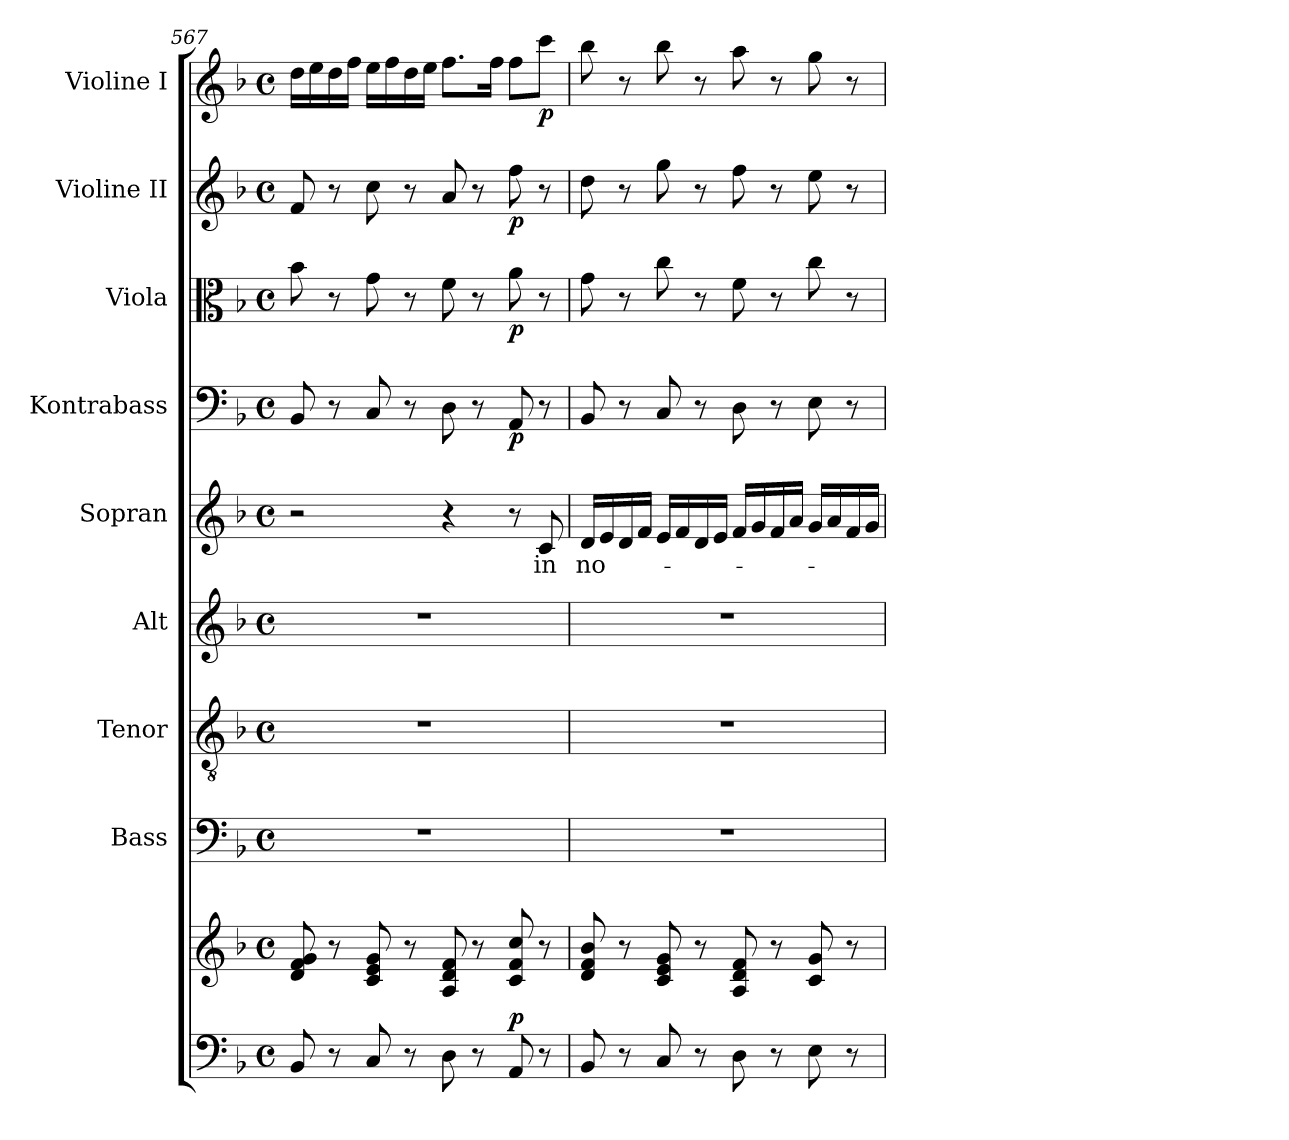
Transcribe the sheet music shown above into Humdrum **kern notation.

**kern	**kern	**dynam	**kern	**kern	**kern	**kern	**text	**kern	**dynam	**kern	**dynam	**kern	**dynam	**kern	**dynam
*part9	*part9	*part9	*part8	*part7	*part6	*part5	*part5	*part4	*part4	*part3	*part3	*part2	*part2	*part1	*part1
*staff10	*staff9	*staff9/10	*staff8	*staff7	*staff6	*staff5	*staff5	*staff4	*staff4	*staff3	*staff3	*staff2	*staff2	*staff1	*staff1
*	*	*	*I"Bass	*I"Tenor	*I"Alt	*I"Sopran	*	*I"Kontrabass	*	*I"Viola	*	*I"Violine II	*	*I"Violine I	*
*	*	*	*I'B.	*I'T.	*I'A.	*I'S.	*	*I'Kb.	*	*I'Vla.	*	*I'Vl. II	*	*I'Vl. I	*
!!LO:LB:g=z
*clefF4	*clefG2	*	*clefF4	*clefGv2	*clefG2	*clefG2	*	*clefF4	*	*clefC3	*	*clefG2	*	*clefG2	*
*	*	*	*	*	*	*	*	*ITrd7c12	*	*	*	*	*	*	*
*k[b-]	*k[b-]	*	*k[b-]	*k[b-]	*k[b-]	*k[b-]	*	*k[b-]	*	*k[b-]	*	*k[b-]	*	*k[b-]	*
*F:	*F:	*	*F:	*F:	*F:	*F:	*	*F:	*	*F:	*	*F:	*	*F:	*
*M4/4	*M4/4	*	*M4/4	*M4/4	*M4/4	*M4/4	*	*M4/4	*	*M4/4	*	*M4/4	*	*M4/4	*
*met(c)	*met(c)	*	*met(c)	*met(c)	*met(c)	*met(c)	*	*met(c)	*	*met(c)	*	*met(c)	*	*met(c)	*
=567	=567	=567	=567	=567	=567	=567	=567	=567	=567	=567	=567	=567	=567	=567	=567
8BB-/	8d/ 8f/ 8g/	.	1r	1r	1r	2r	.	8BBB-/	.	8b-\	.	8f/	.	16dd\LL	.
.	.	.	.	.	.	.	.	.	.	.	.	.	.	16ee\	.
8r	8r	.	.	.	.	.	.	8r	.	8r	.	8r	.	16dd\	.
.	.	.	.	.	.	.	.	.	.	.	.	.	.	16ff\JJ	.
8C/	8c/ 8e/ 8g/	.	.	.	.	.	.	8CC/	.	8g\	.	8cc\	.	16ee\LL	.
.	.	.	.	.	.	.	.	.	.	.	.	.	.	16ff\	.
8r	8r	.	.	.	.	.	.	8r	.	8r	.	8r	.	16dd\	.
.	.	.	.	.	.	.	.	.	.	.	.	.	.	16ee\JJ	.
8D\	8A/ 8d/ 8f/	.	.	.	.	4r	.	8DD\	.	8f\	.	8a/	.	8.ff\L	.
8r	8r	.	.	.	.	.	.	8r	.	8r	.	8r	.	.	.
.	.	.	.	.	.	.	.	.	.	.	.	.	.	16ff\Jk	.
!	!	!LO:DY:a=2	!	!	!	!	!	!	!LO:DY:b	!	!LO:DY:b	!	!LO:DY:b	!	!
8AA/	8c/ 8f/ 8cc/	p	.	.	.	8r	.	8AAA/	p	8a\	p	8ff\	p	8ff\L	.
!	!	!	!	!	!	!	!LO:LY:b	!	!	!	!	!	!	!	!LO:DY:b
8r	8r	.	.	.	.	8c/	in	8r	.	8r	.	8r	.	8ccc\J	p
=568	=568	=568	=568	=568	=568	=568	=568	=568	=568	=568	=568	=568	=568	=568	=568
!	!	!	!	!	!	!	!LO:LY:b	!	!	!	!	!	!	!	!
8BB-/	8d/ 8f/ 8b-/	.	1r	1r	1r	16d/LL	no-	8BBB-/	.	8g\	.	8dd\	.	8bb-\	.
.	.	.	.	.	.	16e/	.	.	.	.	.	.	.	.	.
8r	8r	.	.	.	.	16d/	.	8r	.	8r	.	8r	.	8r	.
.	.	.	.	.	.	16f/JJ	.	.	.	.	.	.	.	.	.
8C/	8c/ 8e/ 8g/	.	.	.	.	16e/LL	.	8CC/	.	8cc\	.	8gg\	.	8bb-\	.
.	.	.	.	.	.	16f/	.	.	.	.	.	.	.	.	.
8r	8r	.	.	.	.	16d/	.	8r	.	8r	.	8r	.	8r	.
.	.	.	.	.	.	16e/JJ	.	.	.	.	.	.	.	.	.
8D\	8A/ 8d/ 8f/	.	.	.	.	16f/LL	.	8DD\	.	8f\	.	8ff\	.	8aa\	.
.	.	.	.	.	.	16g/	.	.	.	.	.	.	.	.	.
8r	8r	.	.	.	.	16f/	.	8r	.	8r	.	8r	.	8r	.
.	.	.	.	.	.	16a/JJ	.	.	.	.	.	.	.	.	.
8E\	8c/ 8g/	.	.	.	.	16g/LL	.	8EE\	.	8cc\	.	8ee\	.	8gg\	.
.	.	.	.	.	.	16a/	.	.	.	.	.	.	.	.	.
8r	8r	.	.	.	.	16f/	.	8r	.	8r	.	8r	.	8r	.
.	.	.	.	.	.	16g/JJ	.	.	.	.	.	.	.	.	.
=	=	=	=	=	=	=	=	=	=	=	=	=	=	=	=
*-	*-	*-	*-	*-	*-	*-	*-	*-	*-	*-	*-	*-	*-	*-	*-
